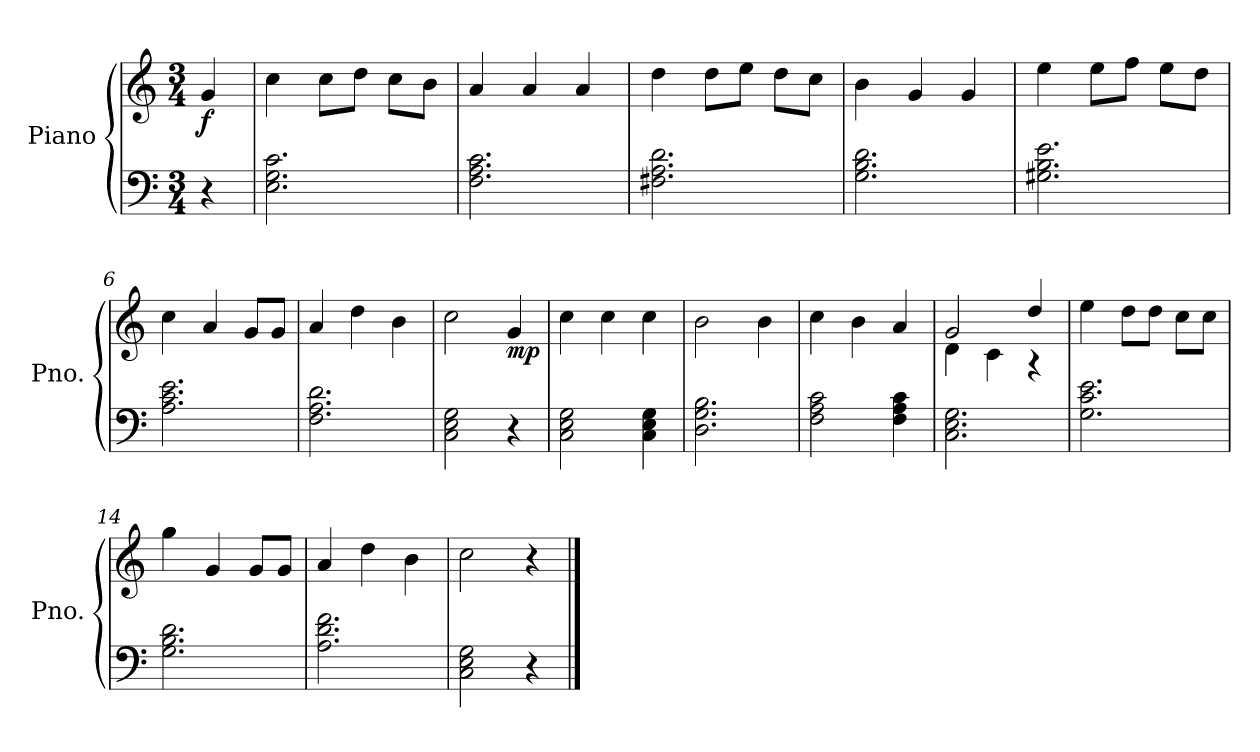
**kern	**kern	**dynam
*part1	*part1	*part1
*staff2	*staff1	*staff1/2
*I"Piano	*	*
*I'Pno.	*	*
*clefF4	*clefG2	*
*k[]	*k[]	*
*M3/4	*M3/4	*
=	=	=
!	!	!LO:DY:b
4r	4g/	f
=1	=1	=1
2.E\ 2.G\ 2.c\	4cc\	.
.	8cc\L	.
.	8dd\J	.
.	8cc\L	.
.	8b\J	.
=2	=2	=2
2.F\ 2.A\ 2.c\	4a/	.
.	4a/	.
.	4a/	.
=3	=3	=3
2.F#X\ 2.A\ 2.d\	4dd\	.
.	8dd\L	.
.	8ee\J	.
.	8dd\L	.
.	8cc\J	.
=4	=4	=4
2.G\ 2.B\ 2.d\	4b\	.
.	4g/	.
.	4g/	.
!!LO:LB:g=z
=5	=5	=5
2.G#X\ 2.B\ 2.e\	4ee\	.
.	8ee\L	.
.	8ff\J	.
.	8ee\L	.
.	8dd\J	.
=6	=6	=6
2.A\ 2.c\ 2.e\	4cc\	.
.	4a/	.
.	8g/L	.
.	8g/J	.
=7	=7	=7
2.F\ 2.A\ 2.d\	4a/	.
.	4dd\	.
.	4b\	.
=8	=8	=8
2C\ 2E\ 2G\	2cc\	.
!	!	!LO:DY:b
4r	4g/	mp
!!LO:LB:g=z
=9	=9	=9
2C\ 2E\ 2G\	4cc\	.
.	4cc\	.
4C\ 4E\ 4G\	4cc\	.
=10	=10	=10
2.D\ 2.G\ 2.B\	2b\	.
.	4b\	.
=11	=11	=11
2F\ 2A\ 2c\	4cc\	.
.	4b\	.
4F\ 4A\ 4c\	4a/	.
=12	=12	=12
*	*^	*
2.C\ 2.E\ 2.G\	2g/	4d\	.
.	.	4c\	.
.	4dd/	4r	.
*	*v	*v	*
!!LO:LB:g=z
=13	=13	=13
2.G\ 2.c\ 2.e\	4ee\	.
.	8dd\L	.
.	8dd\J	.
.	8cc\L	.
.	8cc\J	.
=14	=14	=14
2.G\ 2.B\ 2.d\	4gg\	.
.	4g/	.
.	8g/L	.
.	8g/J	.
=15	=15	=15
2.A\ 2.d\ 2.f\	4a/	.
.	4dd\	.
.	4b\	.
=16	=16	=16
2C\ 2E\ 2G\	2cc\	.
4r	4r	.
==	==	==
*-	*-	*-
